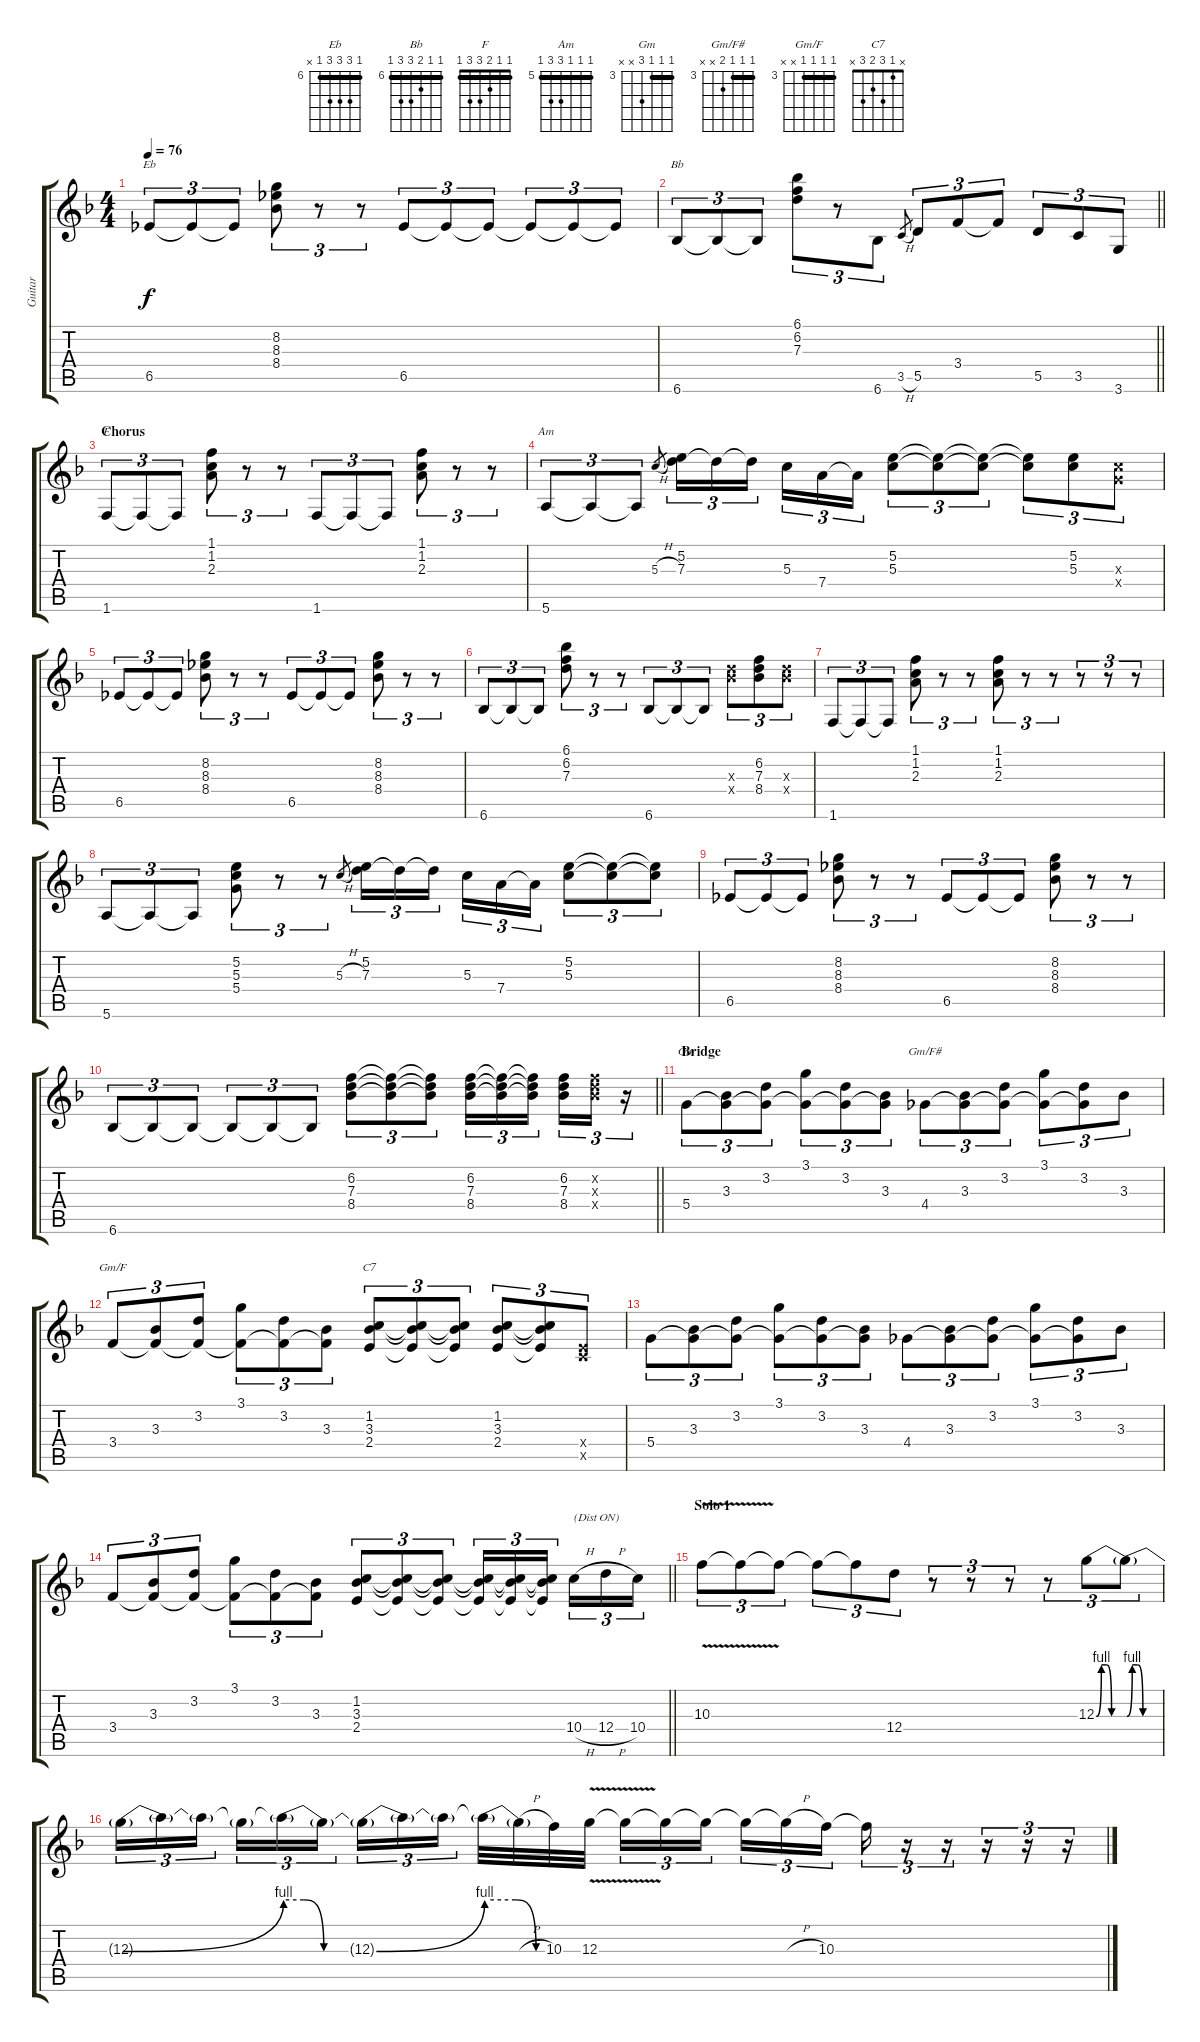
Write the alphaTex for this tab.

\track ("Guitar" "Guitar") {instrument electricguitarclean}
\staff {score tabs}
\tuning (E4 B3 G3 D3 A2 E2) {hide}
\chord ("Eb" 6 8 8 8 6 x) {firstfret 6 barre 6}
\chord ("Bb" 6 6 7 8 8 6) {firstfret 6 barre 6}
\chord ("F" 1 1 2 3 3 1) {barre 1}
\chord ("Am" 5 5 5 7 7 5) {firstfret 5 barre 5}
\chord ("Gm" 3 3 3 5 x x) {firstfret 3 barre 3}
\chord ("Gm/F#" 3 3 3 4 x x) {firstfret 3 barre 3}
\chord ("Gm/F" 3 3 3 3 x x) {firstfret 3 barre 3}
\chord ("C7" x 1 3 2 3 x)
\ts (4 4)
\tempo 76
\clef g2
\ks f
6.5.8{tu (3 2) ch "Eb" dy f} 6.5{t}.8{tu (3 2)} 6.5{t}.8{tu (3 2)} (8.2 8.3 8.4).8{tu (3 2)} r.8{tu (3 2)} r.8{tu (3 2)} 6.5.8{tu (3 2)} 6.5{t}.8{tu (3 2)} 6.5{t}.8{tu (3 2)} 6.5{t}.8{tu (3 2)} 6.5{t}.8{tu (3 2)} 6.5{t}.8{tu (3 2)} |
\barLineRight lightlight
6.6.8{tu (3 2) ch "Bb"} 6.6{t}.8{tu (3 2)} 6.6{t}.8{tu (3 2)} (6.1 6.2 7.3).8{tu (3 2)} r.8{tu (3 2)} 6.6.8{tu (3 2)} 3.5{h}.8{gr} 5.5.8{tu (3 2)} 3.4.8{tu (3 2)} 3.4{t}.8{tu (3 2)} 5.5.8{tu (3 2)} 3.5.8{tu (3 2)} 3.6.8{tu (3 2)} |
\section ("" "Chorus")
1.6.8{tu (3 2) ch "F"} 1.6{t}.8{tu (3 2)} 1.6{t}.8{tu (3 2)} (1.1 1.2 2.3).8{tu (3 2)} r.8{tu (3 2)} r.8{tu (3 2)} 1.6.8{tu (3 2)} 1.6{t}.8{tu (3 2)} 1.6{t}.8{tu (3 2)} (1.1 1.2 2.3).8{tu (3 2)} r.8{tu (3 2)} r.8{tu (3 2)} |
5.6.8{tu (3 2) ch "Am"} 5.6{t}.8{tu (3 2)} 5.6{t}.8{tu (3 2)} 5.3{h}.8{gr} (5.2 7.3).16{tu (3 2)} 7.3{t}.16{tu (3 2)} 7.3{t}.16{tu (3 2) beam splitsecondary} 5.3.16{tu (3 2)} 7.4.16{tu (3 2)} 7.4{t}.16{tu (3 2)} (5.2 5.3).8{tu (3 2)} (5.2{t} 5.3{t}).8{tu (3 2)} (5.2{t} 5.3{t}).8{tu (3 2)} (5.2{t} 5.3{t}).8{tu (3 2)} (5.2 5.3).8{tu (3 2)} (5.3{x} 5.4{x}).8{tu (3 2)} |
6.5.8{tu (3 2)} 6.5{t}.8{tu (3 2)} 6.5{t}.8{tu (3 2)} (8.2 8.3 8.4).8{tu (3 2)} r.8{tu (3 2)} r.8{tu (3 2)} 6.5.8{tu (3 2)} 6.5{t}.8{tu (3 2)} 6.5{t}.8{tu (3 2)} (8.2 8.3 8.4).8{tu (3 2)} r.8{tu (3 2)} r.8{tu (3 2)} |
6.6.8{tu (3 2)} 6.6{t}.8{tu (3 2)} 6.6{t}.8{tu (3 2)} (6.1 6.2 7.3).8{tu (3 2)} r.8{tu (3 2)} r.8{tu (3 2)} 6.6.8{tu (3 2)} 6.6{t}.8{tu (3 2)} 6.6{t}.8{tu (3 2)} (7.3{x} 8.4{x}).8{tu (3 2)} (6.2 7.3 8.4).8{tu (3 2)} (7.3{x} 8.4{x}).8{tu (3 2)} |
1.6.8{tu (3 2)} 1.6{t}.8{tu (3 2)} 1.6{t}.8{tu (3 2)} (1.1 1.2 2.3).8{tu (3 2)} r.8{tu (3 2)} r.8{tu (3 2)} (1.1 1.2 2.3).8{tu (3 2)} r.8{tu (3 2)} r.8{tu (3 2)} r.8{tu (3 2)} r.8{tu (3 2)} r.8{tu (3 2)} |
5.6.8{tu (3 2)} 5.6{t}.8{tu (3 2)} 5.6{t}.8{tu (3 2)} (5.2 5.3 5.4).8{tu (3 2)} r.8{tu (3 2)} r.8{tu (3 2)} 5.3{h}.8{gr} (5.2 7.3).16{tu (3 2)} 7.3{t}.16{tu (3 2)} 7.3{t}.16{tu (3 2) beam splitsecondary} 5.3.16{tu (3 2)} 7.4.16{tu (3 2)} 7.4{t}.16{tu (3 2)} (5.2 5.3).8{tu (3 2)} (5.2{t} 5.3{t}).8{tu (3 2)} (5.2{t} 5.3{t}).8{tu (3 2)} |
6.5.8{tu (3 2)} 6.5{t}.8{tu (3 2)} 6.5{t}.8{tu (3 2)} (8.2 8.3 8.4).8{tu (3 2)} r.8{tu (3 2)} r.8{tu (3 2)} 6.5.8{tu (3 2)} 6.5{t}.8{tu (3 2)} 6.5{t}.8{tu (3 2)} (8.2 8.3 8.4).8{tu (3 2)} r.8{tu (3 2)} r.8{tu (3 2)} |
\barLineRight lightlight
6.6.8{tu (3 2)} 6.6{t}.8{tu (3 2)} 6.6{t}.8{tu (3 2)} 6.6{t}.8{tu (3 2)} 6.6{t}.8{tu (3 2)} 6.6{t}.8{tu (3 2)} (6.2 7.3 8.4).8{tu (3 2)} (6.2{t} 7.3{t} 8.4{t}).8{tu (3 2)} (6.2{t} 7.3{t} 8.4{t}).8{tu (3 2)} (6.2 7.3 8.4).16{tu (3 2)} (6.2{t} 7.3{t} 8.4{t}).16{tu (3 2)} (6.2{t} 7.3{t} 8.4{t}).16{tu (3 2) beam splitsecondary} (6.2 7.3 8.4).16{tu (3 2)} (6.2{x} 7.3{x} 8.4{x}).16{tu (3 2)} r.16{tu (3 2)} |
\section ("" "Bridge")
5.4.8{tu (3 2) ch "Gm"} (3.3 5.4{t}).8{tu (3 2)} (3.2 5.4{t}).8{tu (3 2)} (3.1 5.4{t}).8{tu (3 2)} (3.2 5.4{t}).8{tu (3 2)} (3.3 5.4{t}).8{tu (3 2)} 4.4.8{tu (3 2) ch "Gm/F#"} (3.3 4.4{t}).8{tu (3 2)} (3.2 4.4{t}).8{tu (3 2)} (3.1 4.4{t}).8{tu (3 2)} (3.2 4.4{t}).8{tu (3 2)} 3.3.8{tu (3 2)} |
3.4.8{tu (3 2) ch "Gm/F"} (3.3 3.4{t}).8{tu (3 2)} (3.2 3.4{t}).8{tu (3 2)} (3.1 3.4{t}).8{tu (3 2)} (3.2 3.4{t}).8{tu (3 2)} (3.3 3.4{t}).8{tu (3 2)} (1.2 3.3 2.4).8{tu (3 2) ch "C7"} (1.2{t} 3.3{t} 2.4{t}).8{tu (3 2)} (1.2{t} 3.3{t} 2.4{t}).8{tu (3 2)} (1.2 3.3 2.4).8{tu (3 2)} (1.2{t} 3.3{t} 2.4{t}).8{tu (3 2)} (2.4{x} 3.5{x}).8{tu (3 2)} |
5.4.8{tu (3 2)} (3.3 5.4{t}).8{tu (3 2)} (3.2 5.4{t}).8{tu (3 2)} (3.1 5.4{t}).8{tu (3 2)} (3.2 5.4{t}).8{tu (3 2)} (3.3 5.4{t}).8{tu (3 2)} 4.4.8{tu (3 2)} (3.3 4.4{t}).8{tu (3 2)} (3.2 4.4{t}).8{tu (3 2)} (3.1 4.4{t}).8{tu (3 2)} (3.2 4.4{t}).8{tu (3 2)} 3.3.8{tu (3 2)} |
\barLineRight lightlight
3.4.8{tu (3 2)} (3.3 3.4{t}).8{tu (3 2)} (3.2 3.4{t}).8{tu (3 2)} (3.1 3.4{t}).8{tu (3 2)} (3.2 3.4{t}).8{tu (3 2)} (3.3 3.4{t}).8{tu (3 2)} (1.2 3.3 2.4).8{tu (3 2)} (1.2{t} 3.3{t} 2.4{t}).8{tu (3 2)} (1.2{t} 3.3{t} 2.4{t}).8{tu (3 2)} (1.2{t} 3.3{t} 2.4{t}).16{tu (3 2)} (1.2{t} 3.3{t} 2.4{t}).16{tu (3 2)} (1.2{t} 3.3{t} 2.4{t}).16{tu (3 2) beam splitsecondary} 10.4{h}.16{tu (3 2) txt "(Dist ON)" instrument overdrivenguitar} 12.4{h}.16{tu (3 2)} 10.4.16{tu (3 2)} |
\section ("" "Solo 1")
10.3{v}.8{tu (3 2)} 10.3{t}.8{tu (3 2)} 10.3{t}.8{tu (3 2)} 10.3{t}.8{tu (3 2)} 10.3{t}.8{tu (3 2)} 12.4.8{tu (3 2)} r.8{tu (3 2)} r.8{tu (3 2)} r.8{tu (3 2)} r.8{tu (3 2)} 12.3{be (custom 0 0 10 4 20 4 30 0 60 0)}.8{tu (3 2)} 12.3{be (custom 0 0 10 4 20 4 30 0 60 0) t}.8{tu (3 2)} |
12.3{be (bend 0 0 60 4) t}.16{tu (3 2)} 12.3{t}.16{tu (3 2)} 12.3{t}.16{tu (3 2) beam splitsecondary} 12.3{t}.16{tu (3 2)} 12.3{be (custom 0 4 15 4 30 0 60 0) t}.16{tu (3 2)} 12.3{t}.16{tu (3 2)} 12.3{be (bend 0 0 60 4) t}.16{tu (3 2)} 12.3{t}.16{tu (3 2)} 12.3{t}.16{tu (3 2) beam splitsecondary} 12.3{be (custom 0 4 30 4 50 0 60 0) t}.32 12.3{h t}.32 10.3.32 12.3{v}.32 12.3{t}.16{tu (3 2)} 12.3{t}.16{tu (3 2)} 12.3{t}.16{tu (3 2) beam splitsecondary} 12.3{t}.16{tu (3 2)} 12.3{h t}.16{tu (3 2)} 10.3.16{tu (3 2)} 10.3{t}.16{tu (3 2)} r.16{tu (3 2)} r.16{tu (3 2)} r.16{tu (3 2)} r.16{tu (3 2)} r.16{tu (3 2)}
